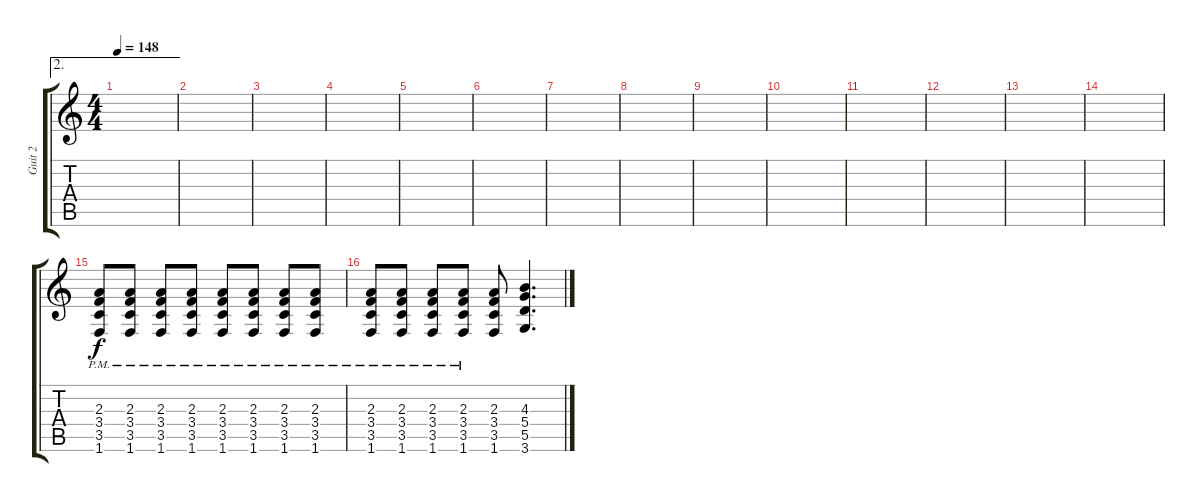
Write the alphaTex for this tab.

\track ("Guit 2" "Guit 2") {instrument acousticguitarnylon}
\staff {score tabs}
\tuning (E4 B3 G3 D3 A2 E2) {hide}
\ae 2
\ts (4 4)
\tempo 148
\clef g2
\ks c
|
|
|
|
|
|
|
|
|
|
|
|
|
|
(2.3{pm} 3.4{pm} 3.5{pm} 1.6{pm}).8 (2.3{pm} 3.4{pm} 3.5{pm} 1.6{pm}).8 (2.3{pm} 3.4{pm} 3.5{pm} 1.6{pm}).8 (2.3{pm} 3.4{pm} 3.5{pm} 1.6{pm}).8 (2.3{pm} 3.4{pm} 3.5{pm} 1.6{pm}).8 (2.3{pm} 3.4{pm} 3.5{pm} 1.6{pm}).8 (2.3{pm} 3.4{pm} 3.5{pm} 1.6{pm}).8 (2.3{pm} 3.4{pm} 3.5{pm} 1.6{pm}).8 |
(2.3{pm} 3.4{pm} 3.5{pm} 1.6{pm}).8 (2.3{pm} 3.4{pm} 3.5{pm} 1.6{pm}).8 (2.3{pm} 3.4{pm} 3.5{pm} 1.6{pm}).8 (2.3{pm} 3.4{pm} 3.5{pm} 1.6{pm}).8 (2.3 3.4 3.5 1.6).8 (4.3 5.4 5.5 3.6).4{d}
